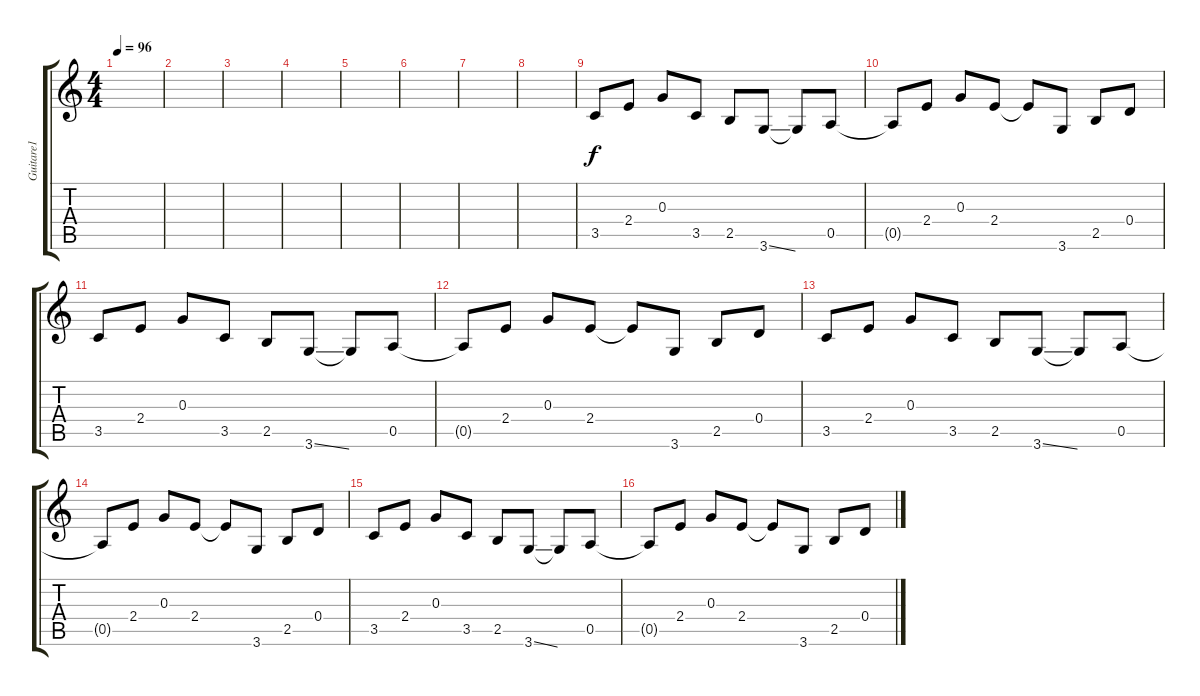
\track ("Guitare1" "Guitare1") {instrument distortionguitar}
\staff {score tabs}
\tuning (E4 B3 G3 D3 A2 E2) {hide}
\ts (4 4)
\tempo 96
\clef g2
\ks c
|
|
|
|
|
|
|
|
3.5.8 2.4.8 0.3.8 3.5.8 2.5.8 3.6{ss}.8 3.6{t}.8 0.5.8 |
0.5{t}.8 2.4.8 0.3.8 2.4.8 2.4{t}.8 3.6.8 2.5.8 0.4.8 |
3.5.8 2.4.8 0.3.8 3.5.8 2.5.8 3.6{ss}.8 3.6{t}.8 0.5.8 |
0.5{t}.8 2.4.8 0.3.8 2.4.8 2.4{t}.8 3.6.8 2.5.8 0.4.8 |
3.5.8 2.4.8 0.3.8 3.5.8 2.5.8 3.6{ss}.8 3.6{t}.8 0.5.8 |
0.5{t}.8 2.4.8 0.3.8 2.4.8 2.4{t}.8 3.6.8 2.5.8 0.4.8 |
3.5.8 2.4.8 0.3.8 3.5.8 2.5.8 3.6{ss}.8 3.6{t}.8 0.5.8 |
0.5{t}.8 2.4.8 0.3.8 2.4.8 2.4{t}.8 3.6.8 2.5.8 0.4.8
